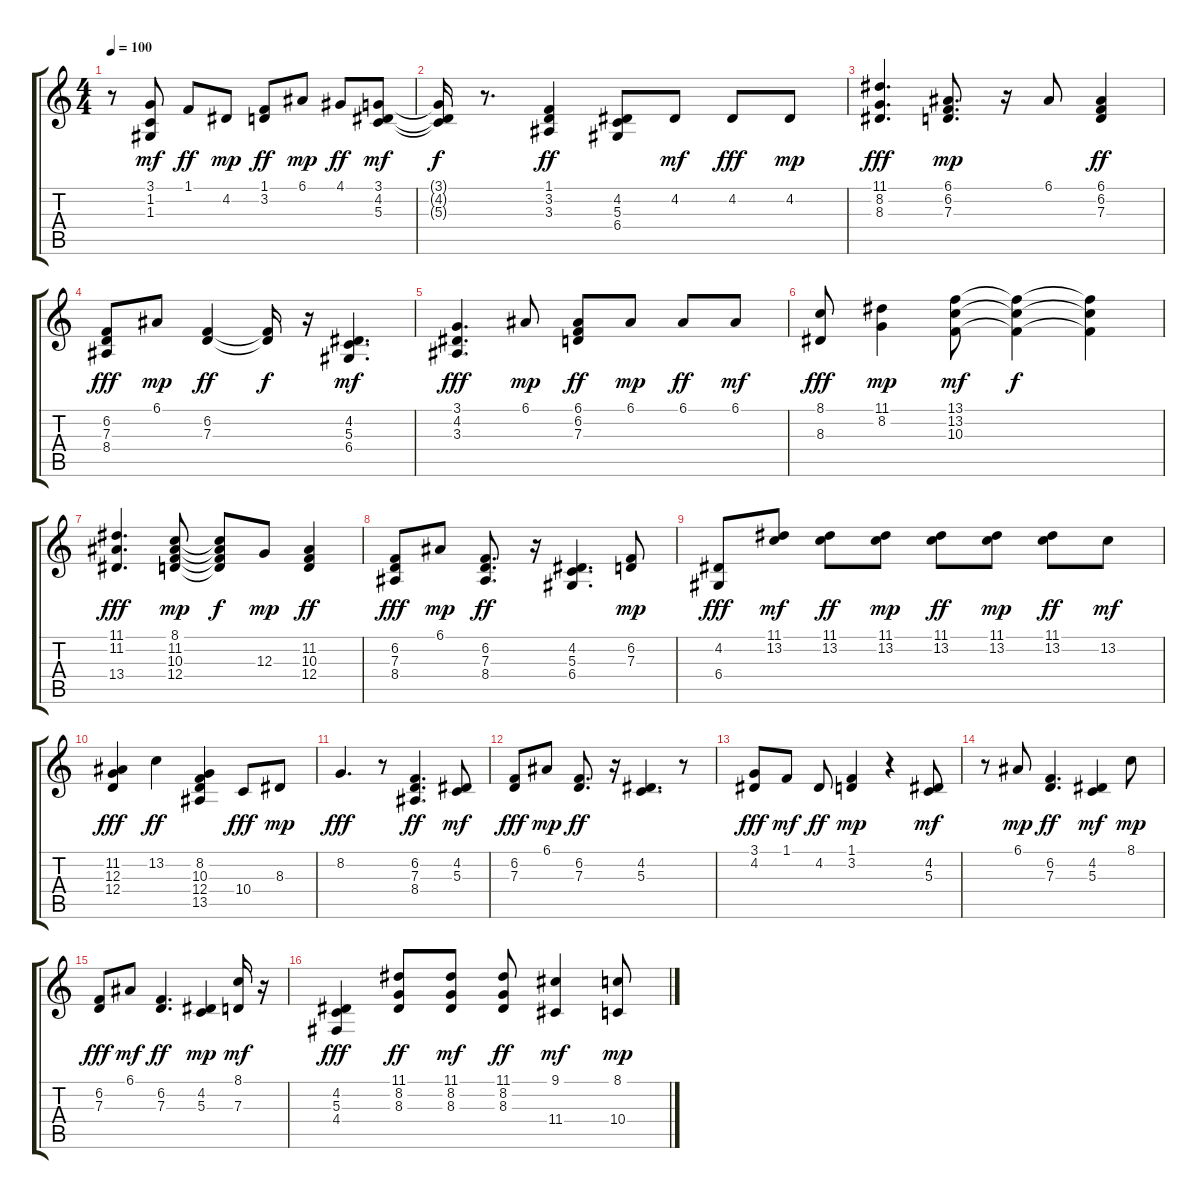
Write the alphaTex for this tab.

\track "" {instrument lead8bassandlead}
\staff {score tabs}
\tuning (E4 B3 G3 D3 A2 E2) {hide}
\ts (4 4)
\tempo 100
\clef g2
\ks c
r.8{dy ff} (3.1 1.2 1.3).8{dy mf} 1.1.8{dy ff} 4.2.8{dy mp} (1.1 3.2).8{dy ff} 6.1.8{dy mp} 4.1.8{dy ff} (3.1 4.2 5.3).8{dy mf} |
(3.1{t} 4.2{t} 5.3{t}).16{dy f} r.8{d} (1.1 3.2 3.3).4{dy ff} (4.2 5.3 6.4).8 4.2.8{dy mf} 4.2.8{dy fff} 4.2.8{dy mp} |
(11.1 8.2 8.3).4{d dy fff} (6.1 6.2 7.3).8{d dy mp} r.16 6.1.8 (6.1 6.2 7.3).4{dy ff} |
(6.2 7.3 8.4).8{dy fff} 6.1.8{dy mp} (6.2 7.3).4{dy ff} (6.2{t} 7.3{t}).16{dy f} r.16 (4.2 5.3 6.4).4{d dy mf} |
(3.1 4.2 3.3).4{d dy fff} 6.1.8{dy mp} (6.1 6.2 7.3).8{dy ff} 6.1.8{dy mp} 6.1.8{dy ff} 6.1.8{dy mf} |
(8.1 8.3).8{dy fff} (11.1 8.2).4{dy mp} (13.1 13.2 10.3).8{dy mf} (13.1{t} 13.2{t} 10.3{t}).4{dy f} (13.1{t} 13.2{t} 10.3{t}).4 |
(11.1 11.2 13.4).4{d dy fff} (8.1 11.2 10.3 12.4).8{dy mp} (8.1{t} 11.2{t} 10.3{t} 12.4{t}).8{dy f} 12.3.8{dy mp} (11.2 10.3 12.4).4{dy ff} |
(6.2 7.3 8.4).8{dy fff} 6.1.8{dy mp} (6.2 7.3 8.4).8{d dy ff} r.16 (4.2 5.3 6.4).4{d} (6.2 7.3).8{dy mp} |
(4.2 6.4).8{dy fff} (11.1 13.2).8{dy mf} (11.1 13.2).8{dy ff} (11.1 13.2).8{dy mp} (11.1 13.2).8{dy ff} (11.1 13.2).8{dy mp} (11.1 13.2).8{dy ff} 13.2.8{dy mf} |
(11.2 12.3 12.4).4{dy fff} 13.2.4{dy ff} (8.2 10.3 12.4 13.5).4 10.4.8{dy fff} 8.3.8{dy mp} |
8.2.4{d dy fff} r.8 (6.2 7.3 8.4).4{d dy ff} (4.2 5.3).8{dy mf} |
(6.2 7.3).8{dy fff} 6.1.8{dy mp} (6.2 7.3).8{d dy ff} r.16 (4.2 5.3).4{d} r.8 |
(3.1 4.2).8{dy fff} 1.1.8{dy mf} 4.2.8{dy ff} (1.1 3.2).4{dy mp} r.4 (4.2 5.3).8{dy mf} |
r.8 6.1.8{dy mp} (6.2 7.3).4{d dy ff} (4.2 5.3).4{dy mf} 8.1.8{dy mp} |
(6.2 7.3).8{dy fff} 6.1.8{dy mf} (6.2 7.3).4{d dy ff} (4.2 5.3).4{dy mp} (8.1 7.3).16{dy mf} r.16 |
(4.2 5.3 4.4).4{dy fff} (11.1 8.2 8.3).8{dy ff} (11.1 8.2 8.3).8{dy mf} (11.1 8.2 8.3).8{dy ff} (9.1 11.4).4{dy mf} (8.1 10.4).8{dy mp}
